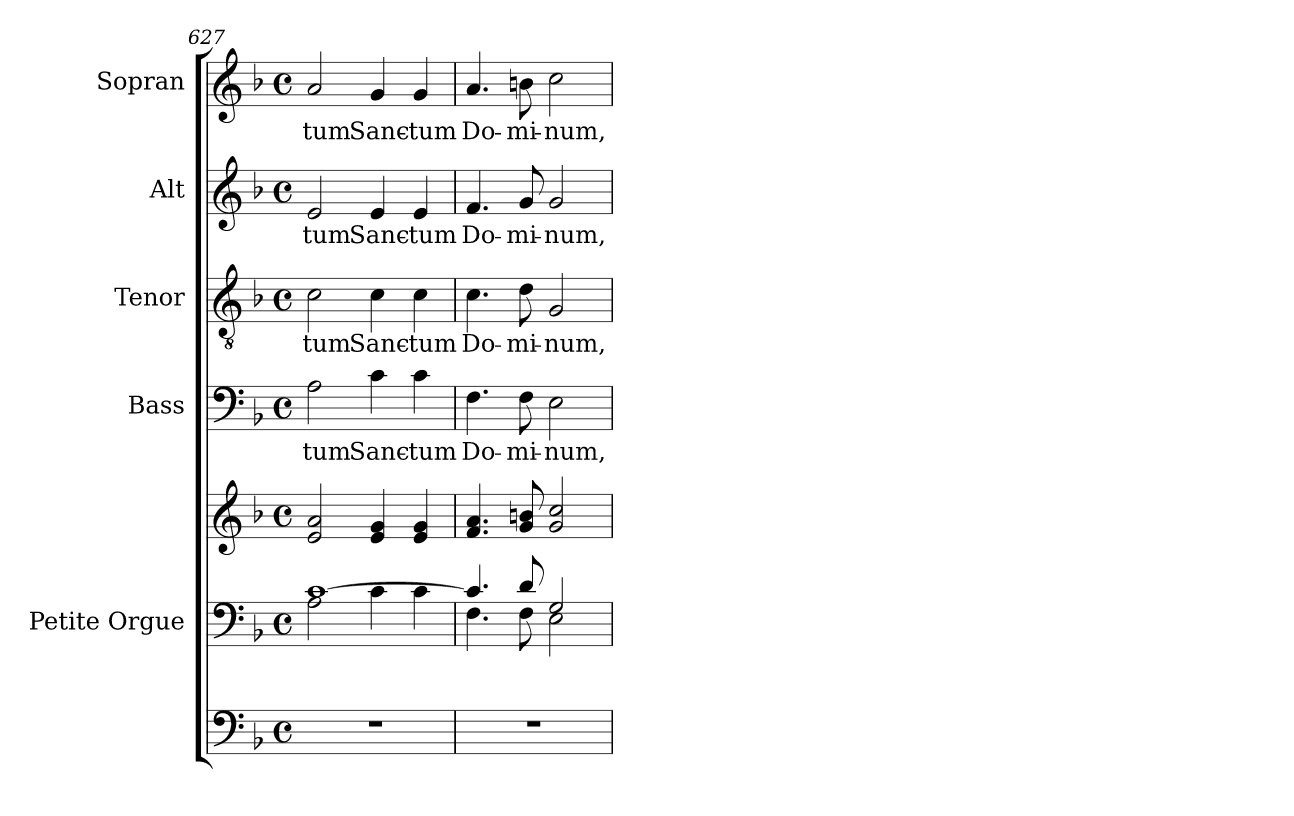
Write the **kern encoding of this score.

**kern	**kern	**kern	**kern	**text	**kern	**text	**kern	**text	**kern	**text
*part6	*part5	*part5	*part4	*part4	*part3	*part3	*part2	*part2	*part1	*part1
*staff7	*staff6	*staff5	*staff4	*staff4	*staff3	*staff3	*staff2	*staff2	*staff1	*staff1
*	*I"Petite Orgue	*	*I"Bass	*	*I"Tenor	*	*I"Alt	*	*I"Sopran	*
*	*I'Org. 1	*	*I'B.	*	*I'T.	*	*I'A.	*	*I'S.	*
*clefF4	*clefF4	*clefG2	*clefF4	*	*clefGv2	*	*clefG2	*	*clefG2	*
*k[b-]	*k[b-]	*k[b-]	*k[b-]	*	*k[b-]	*	*k[b-]	*	*k[b-]	*
*F:	*F:	*F:	*F:	*	*F:	*	*F:	*	*F:	*
*M4/4	*M4/4	*M4/4	*M4/4	*	*M4/4	*	*M4/4	*	*M4/4	*
*met(c)	*met(c)	*met(c)	*met(c)	*	*met(c)	*	*met(c)	*	*met(c)	*
=627	=627	=627	=627	=627	=627	=627	=627	=627	=627	=627
*	*^	*	*	*	*	*	*	*	*	*
!	!	!	!	!	!LO:LY:b	!	!LO:LY:b	!	!LO:LY:b	!	!LO:LY:b
1r	[>1c	2A\	2e/ 2a/	2A\	-tum	2c\	-tum	2e/	-tum	2a/	-tum
!	!	!	!	!	!LO:LY:b	!	!LO:LY:b	!	!LO:LY:b	!	!LO:LY:b
.	.	4c\	4e/ 4g/	4c\	Sanc-	4c\	Sanc-	4e/	Sanc-	4g/	Sanc-
!	!	!	!	!	!LO:LY:b	!	!LO:LY:b	!	!LO:LY:b	!	!LO:LY:b
.	.	4c\	4e/ 4g/	4c\	-tum	4c\	-tum	4e/	-tum	4g/	-tum
=628	=628	=628	=628	=628	=628	=628	=628	=628	=628	=628	=628
!	!	!	!	!	!LO:LY:b	!	!LO:LY:b	!	!LO:LY:b	!	!LO:LY:b
1r	4.c/]	4.F\	4.f/ 4.a/	4.F\	Do-	4.c\	Do-	4.f/	Do-	4.a/	Do-
!	!	!	!	!	!LO:LY:b	!	!LO:LY:b	!	!LO:LY:b	!	!LO:LY:b
.	8d/	8F\	8g/ 8bn/	8F\	-mi-	8d\	-mi-	8g/	-mi-	8bn\	-mi-
!	!	!	!	!	!LO:LY:b	!	!LO:LY:b	!	!LO:LY:b	!	!LO:LY:b
.	2G/	2E\	2g/ 2cc/	2E\	-num,	2G/	-num,	2g/	-num,	2cc\	-num,
*	*v	*v	*	*	*	*	*	*	*	*	*
=	=	=	=	=	=	=	=	=	=	=
*-	*-	*-	*-	*-	*-	*-	*-	*-	*-	*-
